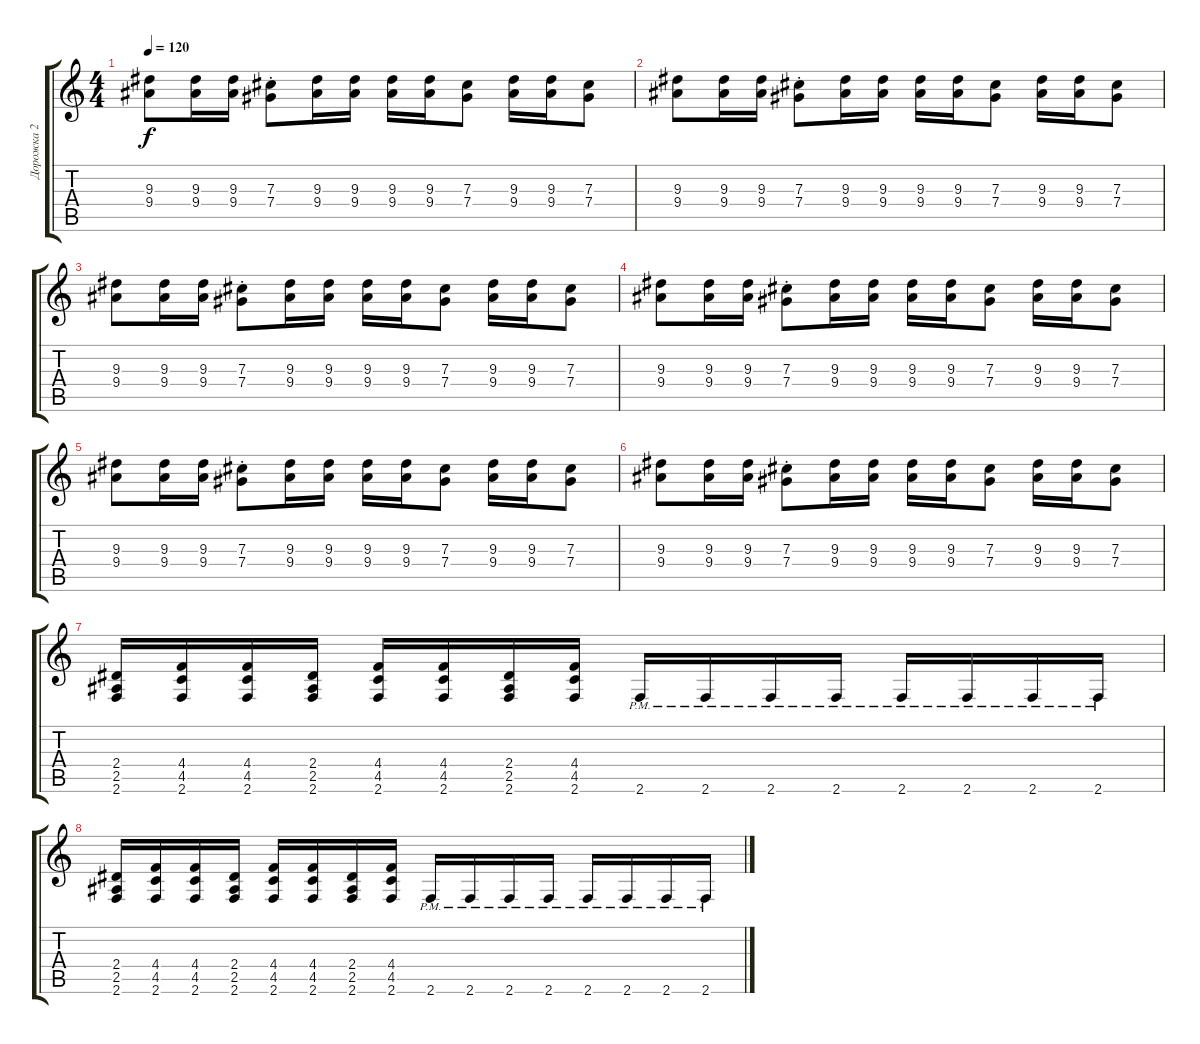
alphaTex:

\track ("Дорожка 2" "Дорожка 2") {instrument distortionguitar}
\staff {score tabs}
\tuning (Eb4 Bb3 Gb3 Db3 Ab2 Eb2) {hide}
\ts (4 4)
\tempo 120
\clef g2
\ks c
(9.3 9.4).8{dy f} (9.3 9.4).16 (9.3 9.4).16 (7.3{st} 7.4{st}).8 (9.3 9.4).16 (9.3 9.4).16 (9.3 9.4).16 (9.3 9.4).16 (7.3 7.4).8 (9.3 9.4).16 (9.3 9.4).16 (7.3 7.4).8 |
(9.3 9.4).8 (9.3 9.4).16 (9.3 9.4).16 (7.3{st} 7.4{st}).8 (9.3 9.4).16 (9.3 9.4).16 (9.3 9.4).16 (9.3 9.4).16 (7.3 7.4).8 (9.3 9.4).16 (9.3 9.4).16 (7.3 7.4).8 |
(9.3 9.4).8 (9.3 9.4).16 (9.3 9.4).16 (7.3{st} 7.4{st}).8 (9.3 9.4).16 (9.3 9.4).16 (9.3 9.4).16 (9.3 9.4).16 (7.3 7.4).8 (9.3 9.4).16 (9.3 9.4).16 (7.3 7.4).8 |
(9.3 9.4).8 (9.3 9.4).16 (9.3 9.4).16 (7.3{st} 7.4{st}).8 (9.3 9.4).16 (9.3 9.4).16 (9.3 9.4).16 (9.3 9.4).16 (7.3 7.4).8 (9.3 9.4).16 (9.3 9.4).16 (7.3 7.4).8 |
(9.3 9.4).8 (9.3 9.4).16 (9.3 9.4).16 (7.3{st} 7.4{st}).8 (9.3 9.4).16 (9.3 9.4).16 (9.3 9.4).16 (9.3 9.4).16 (7.3 7.4).8 (9.3 9.4).16 (9.3 9.4).16 (7.3 7.4).8 |
(9.3 9.4).8 (9.3 9.4).16 (9.3 9.4).16 (7.3{st} 7.4{st}).8 (9.3 9.4).16 (9.3 9.4).16 (9.3 9.4).16 (9.3 9.4).16 (7.3 7.4).8 (9.3 9.4).16 (9.3 9.4).16 (7.3 7.4).8 |
(2.4 2.5 2.6).16 (4.4 4.5 2.6).16 (4.4 4.5 2.6).16 (2.4 2.5 2.6).16 (4.4 4.5 2.6).16 (4.4 4.5 2.6).16 (2.4 2.5 2.6).16 (4.4 4.5 2.6).16 2.6{pm}.16 2.6{pm}.16 2.6{pm}.16 2.6{pm}.16 2.6{pm}.16 2.6{pm}.16 2.6{pm}.16 2.6{pm}.16 |
(2.4 2.5 2.6).16 (4.4 4.5 2.6).16 (4.4 4.5 2.6).16 (2.4 2.5 2.6).16 (4.4 4.5 2.6).16 (4.4 4.5 2.6).16 (2.4 2.5 2.6).16 (4.4 4.5 2.6).16 2.6{pm}.16 2.6{pm}.16 2.6{pm}.16 2.6{pm}.16 2.6{pm}.16 2.6{pm}.16 2.6{pm}.16 2.6{pm}.16
